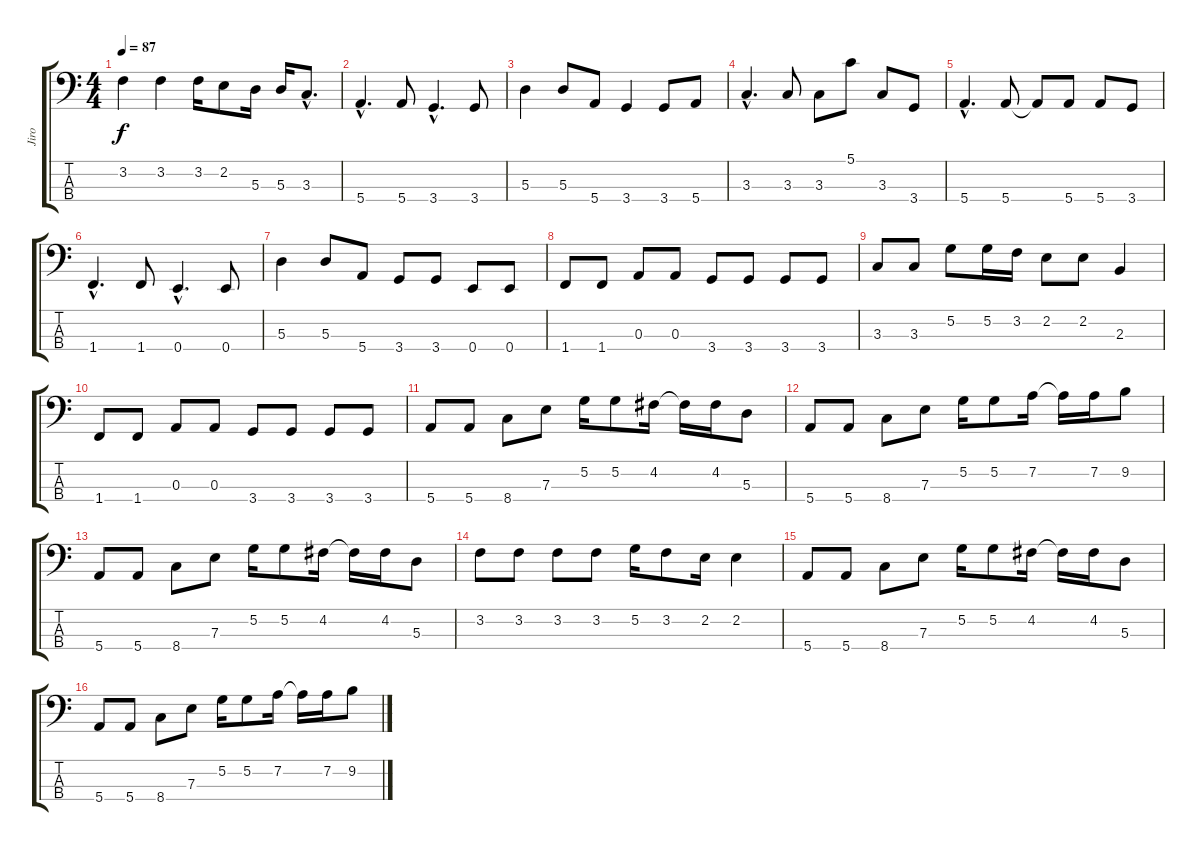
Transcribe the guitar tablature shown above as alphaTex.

\track ("Jiro" "Jiro") {instrument electricbassfinger}
\staff {score tabs}
\tuning (G2 D2 A1 E1) {hide}
\ts (4 4)
\tempo 87
\clef f4
\ks c
3.2.4{dy f} 3.2.4 3.2.16 2.2.8 5.3.16 5.3.16 3.3{hac}.8{d} |
5.4{hac}.4{d} 5.4.8 3.4{hac}.4{d} 3.4.8 |
5.3.4 5.3.8 5.4.8 3.4.4 3.4.8 5.4.8 |
3.3{hac}.4{d} 3.3.8 3.3.8 5.1.8 3.3.8 3.4.8 |
5.4{hac}.4{d} 5.4.8 5.4{t}.8 5.4.8 5.4.8 3.4.8 |
1.4{hac}.4{d} 1.4.8 0.4{hac}.4{d} 0.4.8 |
5.3.4 5.3.8 5.4.8 3.4.8 3.4.8 0.4.8 0.4.8 |
1.4.8 1.4.8 0.3.8 0.3.8 3.4.8 3.4.8 3.4.8 3.4.8 |
3.3.8 3.3.8 5.2.8 5.2.16 3.2.16 2.2.8 2.2.8 2.3.4 |
1.4.8 1.4.8 0.3.8 0.3.8 3.4.8 3.4.8 3.4.8 3.4.8 |
5.4.8 5.4.8 8.4.8 7.3.8 5.2.16 5.2.8 4.2.16 4.2{t}.16 4.2.16 5.3.8 |
5.4.8 5.4.8 8.4.8 7.3.8 5.2.16 5.2.8 7.2.16 7.2{t}.16 7.2.16 9.2.8 |
5.4.8 5.4.8 8.4.8 7.3.8 5.2.16 5.2.8 4.2.16 4.2{t}.16 4.2.16 5.3.8 |
3.2.8 3.2.8 3.2.8 3.2.8 5.2.16 3.2.8 2.2.16 2.2.4 |
5.4.8 5.4.8 8.4.8 7.3.8 5.2.16 5.2.8 4.2.16 4.2{t}.16 4.2.16 5.3.8 |
5.4.8 5.4.8 8.4.8 7.3.8 5.2.16 5.2.8 7.2.16 7.2{t}.16 7.2.16 9.2.8
